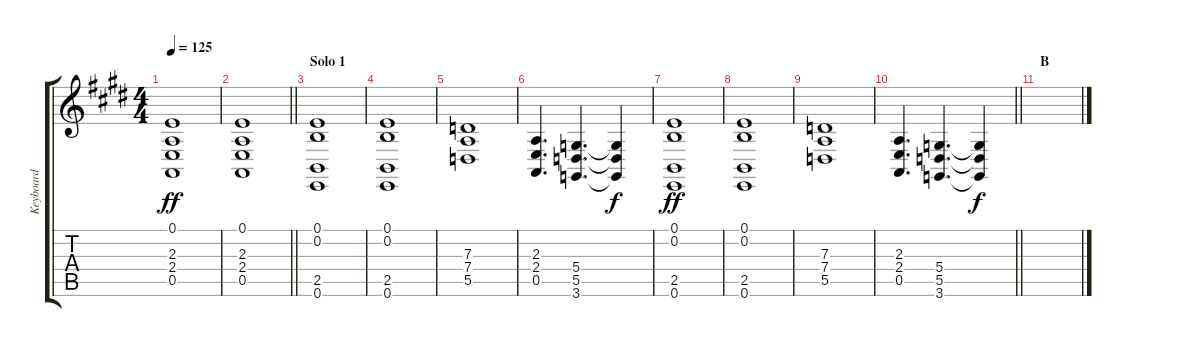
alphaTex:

\track ("Keyboard" "Keyboard") {instrument pad4choir}
\staff {score tabs}
\tuning (E4 B3 G3 D3 A2 E2) {hide}
\ts (4 4)
\tempo 125
\clef g2
\ks e
(0.1 2.3 2.4 0.5).1{dy ff} |
\barLineRight lightlight
(0.1 2.3 2.4 0.5).1 |
\section ("" "Solo 1")
(0.1 0.2 2.5 0.6).1 |
(0.1 0.2 2.5 0.6).1 |
(7.3 7.4 5.5).1 |
(2.3 2.4 0.5).4{d} (5.4 5.5 3.6).4{d} (5.4{t} 5.5{t} 3.6{t}).4{dy f} |
(0.1 0.2 2.5 0.6).1{dy ff} |
(0.1 0.2 2.5 0.6).1 |
(7.3 7.4 5.5).1 |
\barLineRight lightlight
(2.3 2.4 0.5).4{d} (5.4 5.5 3.6).4{d} (5.4{t} 5.5{t} 3.6{t}).4{dy f} |
\section ("" "B")
